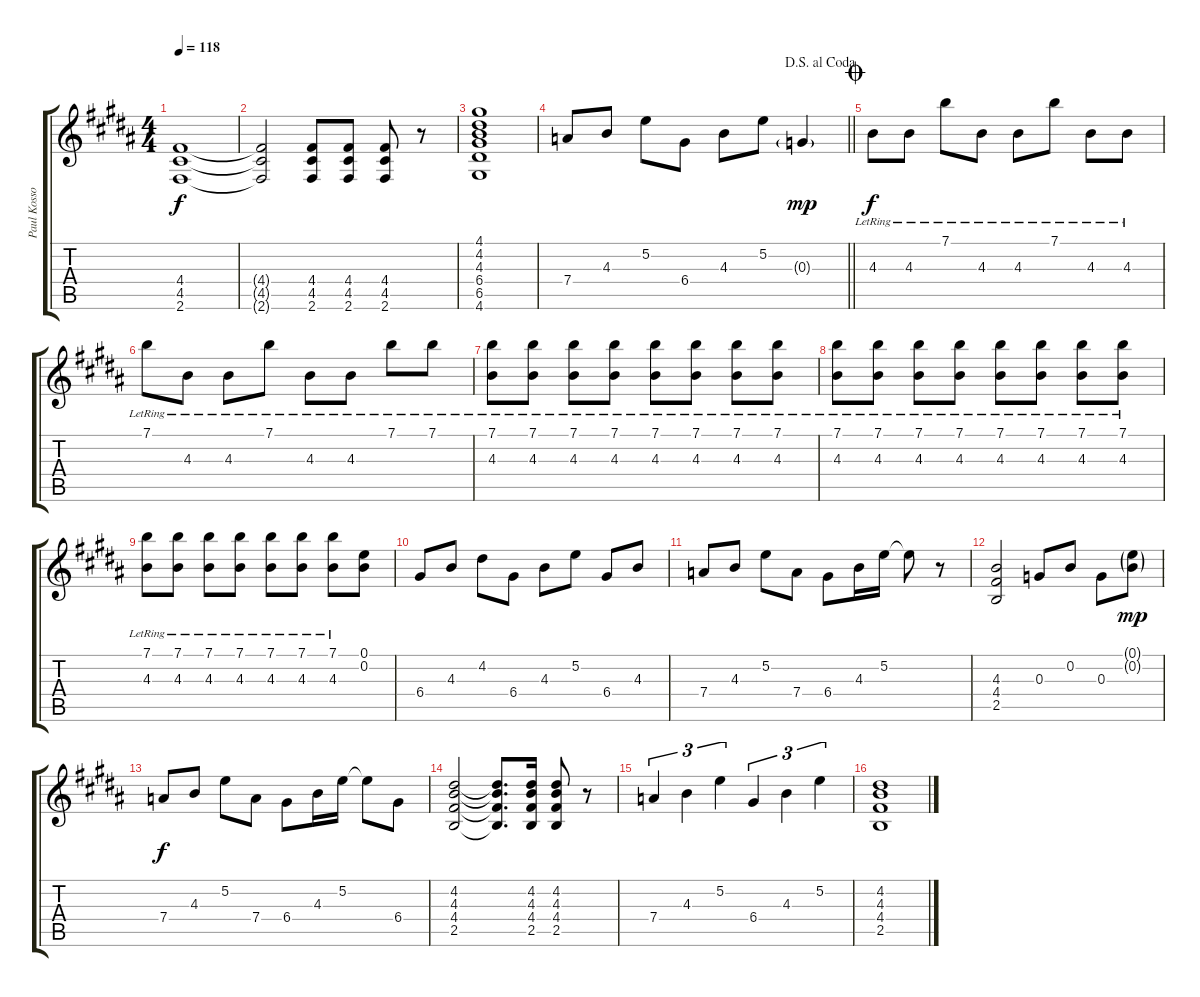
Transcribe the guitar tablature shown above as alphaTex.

\track ("Paul Kossoff - Guitar 2" "Paul Kosso") {instrument overdrivenguitar}
\staff {score tabs}
\tuning (E4 B3 G3 D3 A2 E2) {hide}
\ts (4 4)
\tempo 118
\clef g2
\ks b
(4.4 4.5 2.6).1{dy f} |
\ks g#minor
(4.4{t} 4.5{t} 2.6{t}).2 (4.4 4.5 2.6).8 (4.4 4.5 2.6).8 (4.4 4.5 2.6).8 r.8 |
(4.1 4.2 4.3 6.4 6.5 4.6).1 |
\jump dalsegnoalcoda
\barLineRight lightlight
7.4.8 4.3.8 5.2.8 6.4.8 4.3.8 5.2.8 0.3{g}.4{dy mp} |
\jump coda
\ks b
4.3{lr}.8{dy f} 4.3{lr}.8 7.1{lr}.8 4.3{lr}.8 4.3{lr}.8 7.1{lr}.8 4.3{lr}.8 4.3{lr}.8 |
\ks g#minor
7.1{lr}.8 4.3{lr}.8 4.3{lr}.8 7.1{lr}.8 4.3{lr}.8 4.3{lr}.8 7.1{lr}.8 7.1{lr}.8 |
(7.1{lr} 4.3{lr}).8 (7.1{lr} 4.3{lr}).8 (7.1{lr} 4.3{lr}).8 (7.1{lr} 4.3{lr}).8 (7.1{lr} 4.3{lr}).8 (7.1{lr} 4.3{lr}).8 (7.1{lr} 4.3{lr}).8 (7.1{lr} 4.3{lr}).8 |
(7.1{lr} 4.3{lr}).8 (7.1{lr} 4.3{lr}).8 (7.1{lr} 4.3{lr}).8 (7.1{lr} 4.3{lr}).8 (7.1{lr} 4.3{lr}).8 (7.1{lr} 4.3{lr}).8 (7.1{lr} 4.3{lr}).8 (7.1{lr} 4.3{lr}).8 |
\ks b
(7.1{lr} 4.3{lr}).8 (7.1{lr} 4.3{lr}).8 (7.1{lr} 4.3{lr}).8 (7.1{lr} 4.3{lr}).8 (7.1{lr} 4.3{lr}).8 (7.1{lr} 4.3{lr}).8 (7.1{lr} 4.3{lr}).8 (0.1 0.2).8 |
\ks g#minor
6.4.8 4.3.8 4.2.8 6.4.8 4.3.8 5.2.8 6.4.8 4.3.8 |
7.4.8 4.3.8 5.2.8 7.4.8 6.4.8 4.3.16 5.2.16 5.2{t}.8 r.8 |
(4.3 4.4 2.5).2 0.3.8 0.2.8 0.3.8 (0.1{g} 0.2{g}).8{dy mp} |
\ks b
7.4.8{dy f} 4.3.8 5.2.8 7.4.8 6.4.8 4.3.16 5.2.16 5.2{t}.8 6.4.8 |
\ks g#minor
(4.2 4.3 4.4 2.5).2 (4.2{t} 4.3{t} 4.4{t} 2.5{t}).8{d} (4.2 4.3 4.4 2.5).16 (4.2 4.3 4.4 2.5).8 r.8 |
7.4.4{tu (3 2)} 4.3.4{tu (3 2)} 5.2.4{tu (3 2)} 6.4.4{tu (3 2)} 4.3.4{tu (3 2)} 5.2.4{tu (3 2)} |
\ks b
(4.2 4.3 4.4 2.5).1
